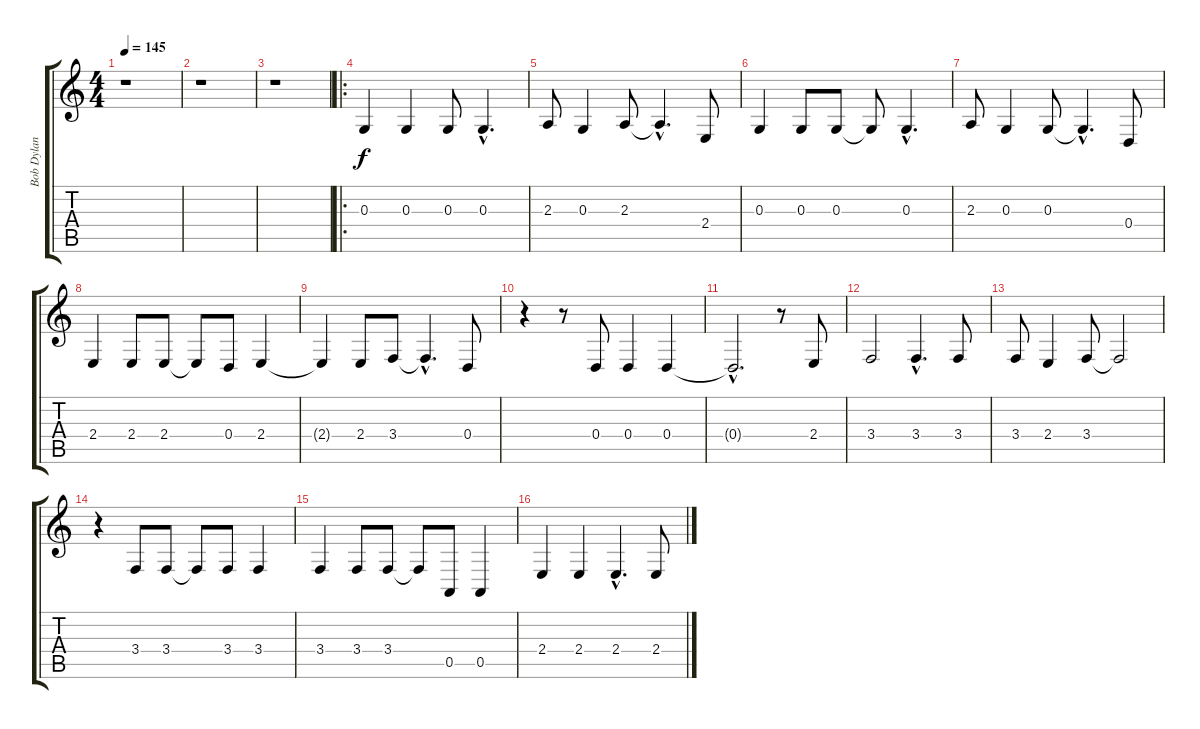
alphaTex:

\track ("Bob Dylan Voice" "Bob Dylan ") {instrument reedorgan}
\staff {score tabs}
\tuning (E4 B3 G3 D3 A2 E2) {hide}
\ts (4 4)
\tempo 145
\clef g2
\ks c
r.1{dy f} |
r.1 |
r.1 |
\ro
0.3.4 0.3.4 0.3.8 0.3{hac}.4{d} |
2.3.8 0.3.4 2.3.8 2.3{hac t}.4{d} 2.4.8 |
0.3.4 0.3.8 0.3.8 0.3{t}.8 0.3{hac}.4{d} |
2.3.8 0.3.4 0.3.8 0.3{hac t}.4{d} 0.4.8 |
2.4.4 2.4.8 2.4.8 2.4{t}.8 0.4.8 2.4.4 |
2.4{t}.4 2.4.8 3.4.8 3.4{hac t}.4{d} 0.4.8 |
r.4 r.8 0.4.8 0.4.4 0.4.4 |
0.4{hac t}.2{d} r.8 2.4.8 |
3.4.2 3.4{hac}.4{d} 3.4.8 |
3.4.8 2.4.4 3.4.8 3.4{t}.2 |
r.4 3.4.8 3.4.8 3.4{t}.8 3.4.8 3.4.4 |
3.4.4 3.4.8 3.4.8 3.4{t}.8 0.5.8 0.5.4 |
2.4.4 2.4.4 2.4{hac}.4{d} 2.4.8
